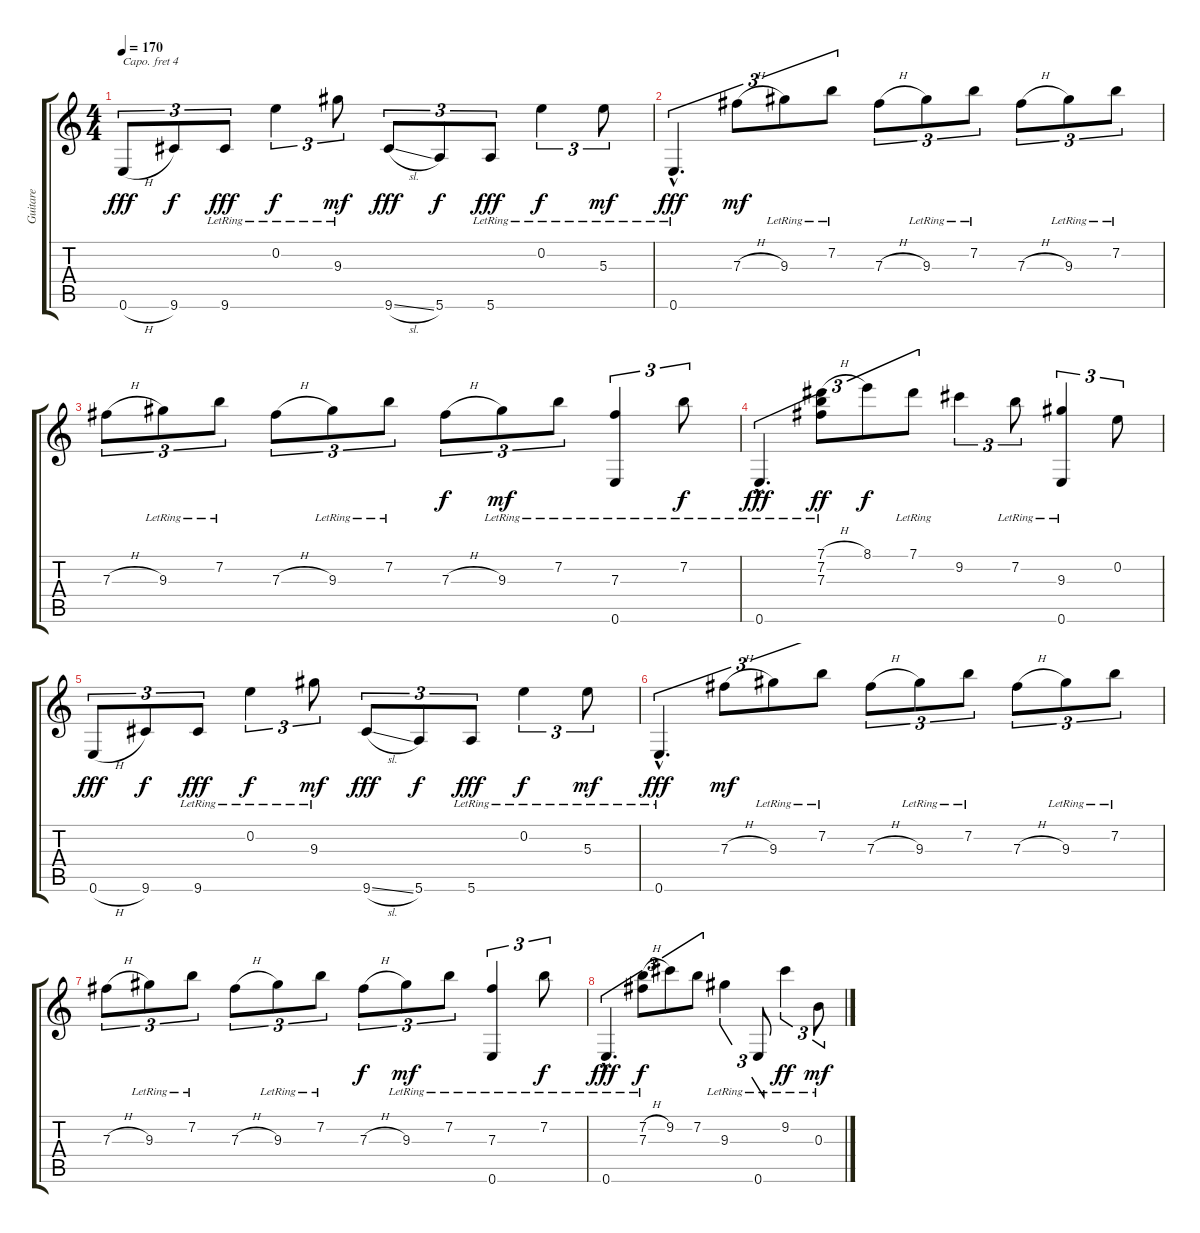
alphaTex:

\track ("Guitare" "Guitare") {instrument acousticguitarsteel}
\staff {score tabs}
\capo 4
\tuning (E4 C4 G3 C3 G2 C2) {hide}
\ts (4 4)
\tempo 170
\clef g2
\ks c
0.6{h}.8{tu (3 2) dy fff} 9.6.8{tu (3 2) dy f} 9.6{lr}.8{tu (3 2) dy fff} 0.2{lr}.4{tu (3 2) dy f} 9.3{lr}.8{tu (3 2) dy mf} 9.6{sl}.8{tu (3 2) dy fff} 5.6.8{tu (3 2) dy f} 5.6{lr}.8{tu (3 2) dy fff} 0.2{lr}.4{tu (3 2) dy f} 5.3{lr}.8{tu (3 2) dy mf} |
0.6{hac lr}.4{d tu (3 2) dy fff} 7.3{h}.8{tu (3 2) dy mf} 9.3{lr}.8{tu (3 2)} 7.2{lr}.8{tu (3 2)} 7.3{h}.8{tu (3 2)} 9.3{lr}.8{tu (3 2)} 7.2{lr}.8{tu (3 2)} 7.3{h}.8{tu (3 2)} 9.3{lr}.8{tu (3 2)} 7.2{lr}.8{tu (3 2)} |
7.3{h}.8{tu (3 2)} 9.3{lr}.8{tu (3 2)} 7.2{lr}.8{tu (3 2)} 7.3{h}.8{tu (3 2)} 9.3{lr}.8{tu (3 2)} 7.2{lr}.8{tu (3 2)} 7.3{h}.8{tu (3 2) dy f} 9.3{lr}.8{tu (3 2) dy mf} 7.2{lr}.8{tu (3 2)} (7.3 0.6{lr}).4{tu (3 2)} 7.2{lr}.8{tu (3 2) dy f} |
0.6{hac lr}.4{d tu (3 2) dy fff} (7.1{h} 7.2{lr} 7.3{lr}).8{tu (3 2) dy ff} 8.1.8{tu (3 2) dy f} 7.1{lr}.8{tu (3 2)} 9.2.4{tu (3 2)} 7.2{lr}.8{tu (3 2)} (9.3{lr} 0.6{lr}).4{tu (3 2)} 0.2.8{tu (3 2)} |
0.6{h}.8{tu (3 2) dy fff} 9.6.8{tu (3 2) dy f} 9.6{lr}.8{tu (3 2) dy fff} 0.2{lr}.4{tu (3 2) dy f} 9.3{lr}.8{tu (3 2) dy mf} 9.6{sl}.8{tu (3 2) dy fff} 5.6.8{tu (3 2) dy f} 5.6{lr}.8{tu (3 2) dy fff} 0.2{lr}.4{tu (3 2) dy f} 5.3{lr}.8{tu (3 2) dy mf} |
0.6{hac lr}.4{d tu (3 2) dy fff} 7.3{h}.8{tu (3 2) dy mf} 9.3{lr}.8{tu (3 2)} 7.2{lr}.8{tu (3 2)} 7.3{h}.8{tu (3 2)} 9.3{lr}.8{tu (3 2)} 7.2{lr}.8{tu (3 2)} 7.3{h}.8{tu (3 2)} 9.3{lr}.8{tu (3 2)} 7.2{lr}.8{tu (3 2)} |
7.3{h}.8{tu (3 2)} 9.3{lr}.8{tu (3 2)} 7.2{lr}.8{tu (3 2)} 7.3{h}.8{tu (3 2)} 9.3{lr}.8{tu (3 2)} 7.2{lr}.8{tu (3 2)} 7.3{h}.8{tu (3 2) dy f} 9.3{lr}.8{tu (3 2) dy mf} 7.2{lr}.8{tu (3 2)} (7.3 0.6{lr}).4{tu (3 2)} 7.2{lr}.8{tu (3 2) dy f} |
0.6{hac lr}.4{d tu (3 2) dy fff} (7.2{h} 7.3{lr}).8{tu (3 2) dy f} 9.2.8{tu (3 2)} 7.2.8{tu (3 2)} 9.3{lr}.4{tu (3 2)} 0.6{lr}.8{tu (3 2)} 9.2{lr}.4{tu (3 2) dy ff} 0.3{lr}.8{tu (3 2) dy mf}
